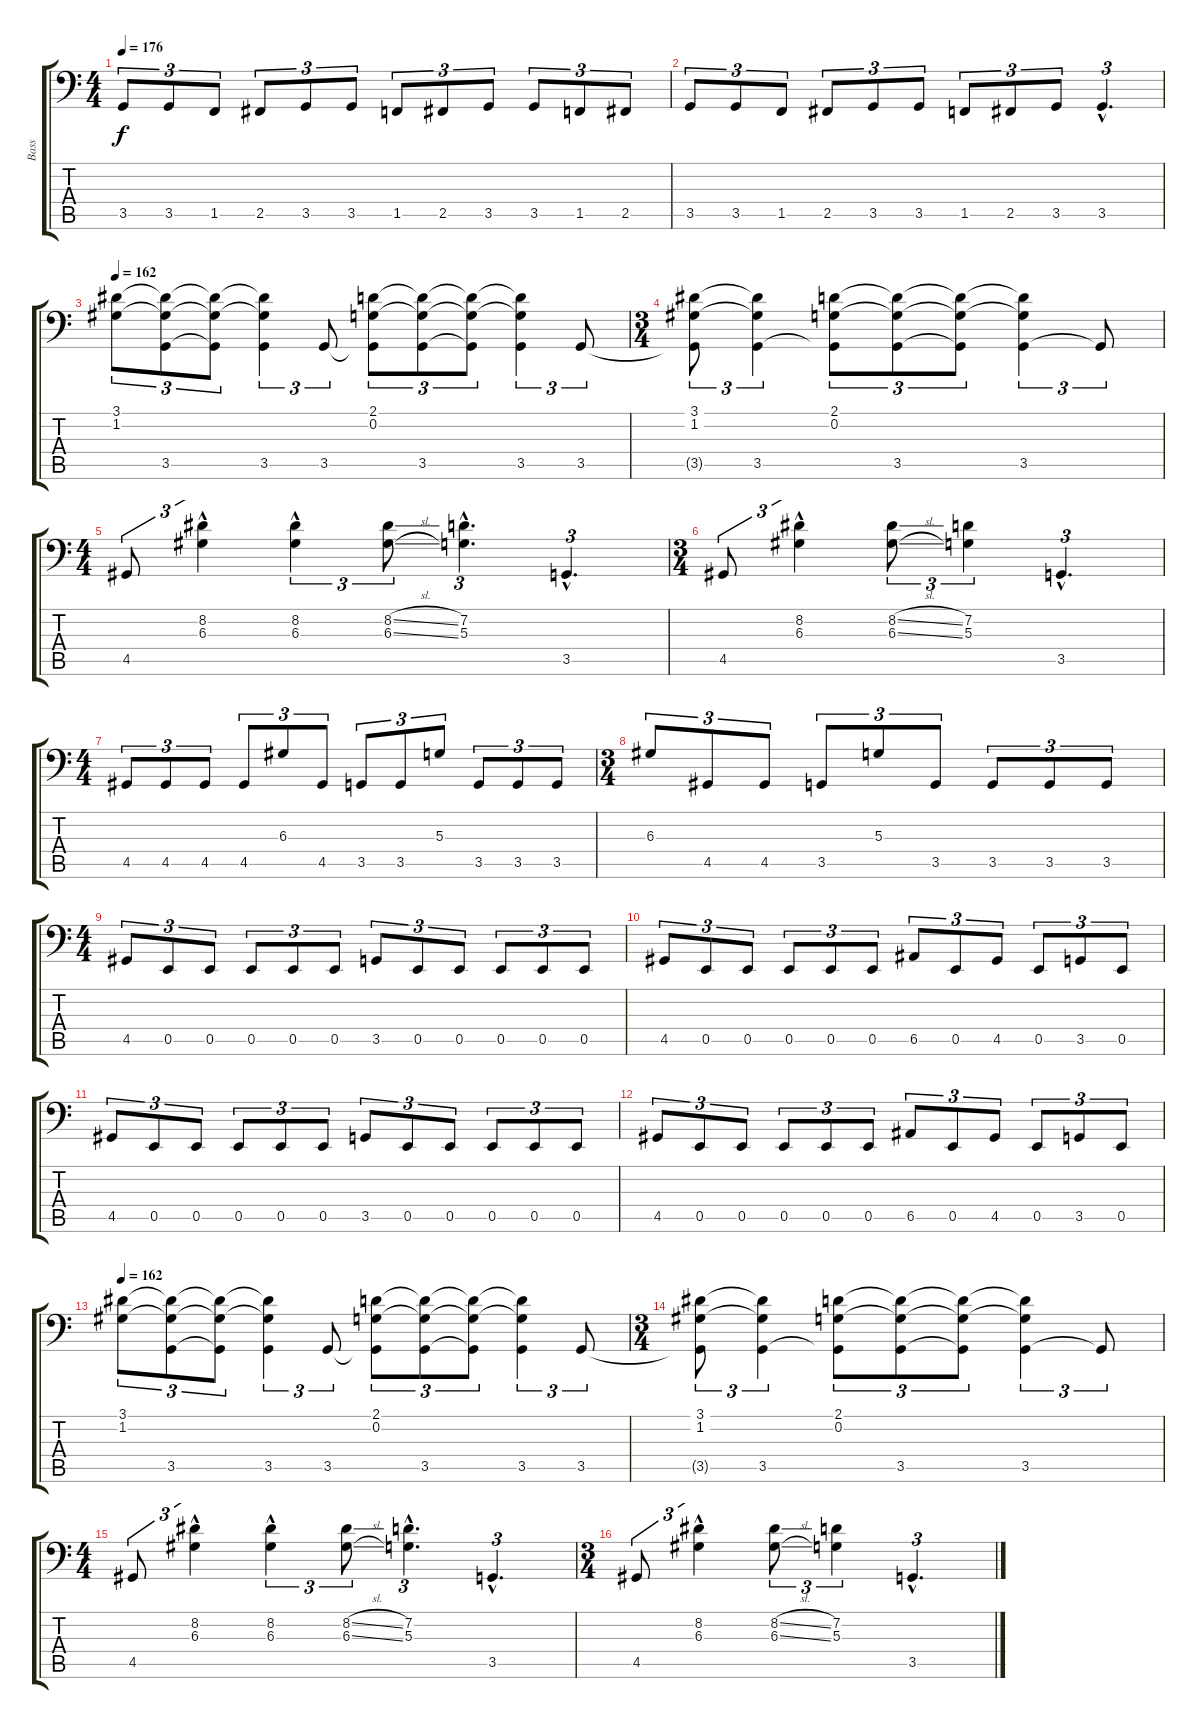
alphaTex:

\track ("Bass" "Bass") {instrument electricbassfinger}
\staff {score tabs}
\tuning (C3 G2 D2 A1 E1 B0) {hide}
\ts (4 4)
\tempo 176
\clef f4
\ks c
3.5.8{tu (3 2) dy f} 3.5.8{tu (3 2)} 1.5.8{tu (3 2)} 2.5.8{tu (3 2)} 3.5.8{tu (3 2)} 3.5.8{tu (3 2)} 1.5.8{tu (3 2)} 2.5.8{tu (3 2)} 3.5.8{tu (3 2)} 3.5.8{tu (3 2)} 1.5.8{tu (3 2)} 2.5.8{tu (3 2)} |
3.5.8{tu (3 2)} 3.5.8{tu (3 2)} 1.5.8{tu (3 2)} 2.5.8{tu (3 2)} 3.5.8{tu (3 2)} 3.5.8{tu (3 2)} 1.5.8{tu (3 2)} 2.5.8{tu (3 2)} 3.5.8{tu (3 2)} 3.5{hac}.4{d tu (3 2)} |
\tempo 162
(3.1 1.2).8{tu (3 2)} (3.1{t} 1.2{t} 3.5).8{tu (3 2)} (3.1{t} 1.2{t} 3.5{t}).8{tu (3 2)} (3.1{t} 1.2{t} 3.5).4{tu (3 2)} 3.5.8{tu (3 2)} (2.1 0.2 3.5{t}).8{tu (3 2)} (2.1{t} 0.2{t} 3.5).8{tu (3 2)} (2.1{t} 0.2{t} 3.5{t}).8{tu (3 2)} (2.1{t} 0.2{t} 3.5).4{tu (3 2)} 3.5.8{tu (3 2)} |
\ts (3 4)
(3.1 1.2 3.5{t}).8{tu (3 2)} (3.1{t} 1.2{t} 3.5).4{tu (3 2)} (2.1 0.2 3.5{t}).8{tu (3 2)} (2.1{t} 0.2{t} 3.5).8{tu (3 2)} (2.1{t} 0.2{t} 3.5{t}).8{tu (3 2)} (2.1{t} 0.2{t} 3.5).4{tu (3 2)} 3.5{t}.8{tu (3 2)} |
\ts (4 4)
4.5.8{tu (3 2)} (8.2{hac} 6.3{hac}).4{tu (3 2)} (8.2{hac} 6.3{hac}).4{tu (3 2)} (8.2{sl} 6.3{sl}).8{tu (3 2)} (7.2{hac} 5.3{hac}).4{d tu (3 2)} 3.5{hac}.4{d tu (3 2)} |
\ts (3 4)
4.5.8{tu (3 2)} (8.2{hac} 6.3{hac}).4{tu (3 2)} (8.2{sl} 6.3{sl}).8{tu (3 2)} (7.2 5.3).4{tu (3 2)} 3.5{hac}.4{d tu (3 2)} |
\ts (4 4)
4.5.8{tu (3 2)} 4.5.8{tu (3 2)} 4.5.8{tu (3 2)} 4.5.8{tu (3 2)} 6.3.8{tu (3 2)} 4.5.8{tu (3 2)} 3.5.8{tu (3 2)} 3.5.8{tu (3 2)} 5.3.8{tu (3 2)} 3.5.8{tu (3 2)} 3.5.8{tu (3 2)} 3.5.8{tu (3 2)} |
\ts (3 4)
6.3.8{tu (3 2)} 4.5.8{tu (3 2)} 4.5.8{tu (3 2)} 3.5.8{tu (3 2)} 5.3.8{tu (3 2)} 3.5.8{tu (3 2)} 3.5.8{tu (3 2)} 3.5.8{tu (3 2)} 3.5.8{tu (3 2)} |
\ts (4 4)
4.5.8{tu (3 2)} 0.5.8{tu (3 2)} 0.5.8{tu (3 2)} 0.5.8{tu (3 2)} 0.5.8{tu (3 2)} 0.5.8{tu (3 2)} 3.5.8{tu (3 2)} 0.5.8{tu (3 2)} 0.5.8{tu (3 2)} 0.5.8{tu (3 2)} 0.5.8{tu (3 2)} 0.5.8{tu (3 2)} |
4.5.8{tu (3 2)} 0.5.8{tu (3 2)} 0.5.8{tu (3 2)} 0.5.8{tu (3 2)} 0.5.8{tu (3 2)} 0.5.8{tu (3 2)} 6.5.8{tu (3 2)} 0.5.8{tu (3 2)} 4.5.8{tu (3 2)} 0.5.8{tu (3 2)} 3.5.8{tu (3 2)} 0.5.8{tu (3 2)} |
4.5.8{tu (3 2)} 0.5.8{tu (3 2)} 0.5.8{tu (3 2)} 0.5.8{tu (3 2)} 0.5.8{tu (3 2)} 0.5.8{tu (3 2)} 3.5.8{tu (3 2)} 0.5.8{tu (3 2)} 0.5.8{tu (3 2)} 0.5.8{tu (3 2)} 0.5.8{tu (3 2)} 0.5.8{tu (3 2)} |
4.5.8{tu (3 2)} 0.5.8{tu (3 2)} 0.5.8{tu (3 2)} 0.5.8{tu (3 2)} 0.5.8{tu (3 2)} 0.5.8{tu (3 2)} 6.5.8{tu (3 2)} 0.5.8{tu (3 2)} 4.5.8{tu (3 2)} 0.5.8{tu (3 2)} 3.5.8{tu (3 2)} 0.5.8{tu (3 2)} |
\tempo 162
(3.1 1.2).8{tu (3 2)} (3.1{t} 1.2{t} 3.5).8{tu (3 2)} (3.1{t} 1.2{t} 3.5{t}).8{tu (3 2)} (3.1{t} 1.2{t} 3.5).4{tu (3 2)} 3.5.8{tu (3 2)} (2.1 0.2 3.5{t}).8{tu (3 2)} (2.1{t} 0.2{t} 3.5).8{tu (3 2)} (2.1{t} 0.2{t} 3.5{t}).8{tu (3 2)} (2.1{t} 0.2{t} 3.5).4{tu (3 2)} 3.5.8{tu (3 2)} |
\ts (3 4)
(3.1 1.2 3.5{t}).8{tu (3 2)} (3.1{t} 1.2{t} 3.5).4{tu (3 2)} (2.1 0.2 3.5{t}).8{tu (3 2)} (2.1{t} 0.2{t} 3.5).8{tu (3 2)} (2.1{t} 0.2{t} 3.5{t}).8{tu (3 2)} (2.1{t} 0.2{t} 3.5).4{tu (3 2)} 3.5{t}.8{tu (3 2)} |
\ts (4 4)
4.5.8{tu (3 2)} (8.2{hac} 6.3{hac}).4{tu (3 2)} (8.2{hac} 6.3{hac}).4{tu (3 2)} (8.2{sl} 6.3{sl}).8{tu (3 2)} (7.2{hac} 5.3{hac}).4{d tu (3 2)} 3.5{hac}.4{d tu (3 2)} |
\ts (3 4)
4.5.8{tu (3 2)} (8.2{hac} 6.3{hac}).4{tu (3 2)} (8.2{sl} 6.3{sl}).8{tu (3 2)} (7.2 5.3).4{tu (3 2)} 3.5{hac}.4{d tu (3 2)}
